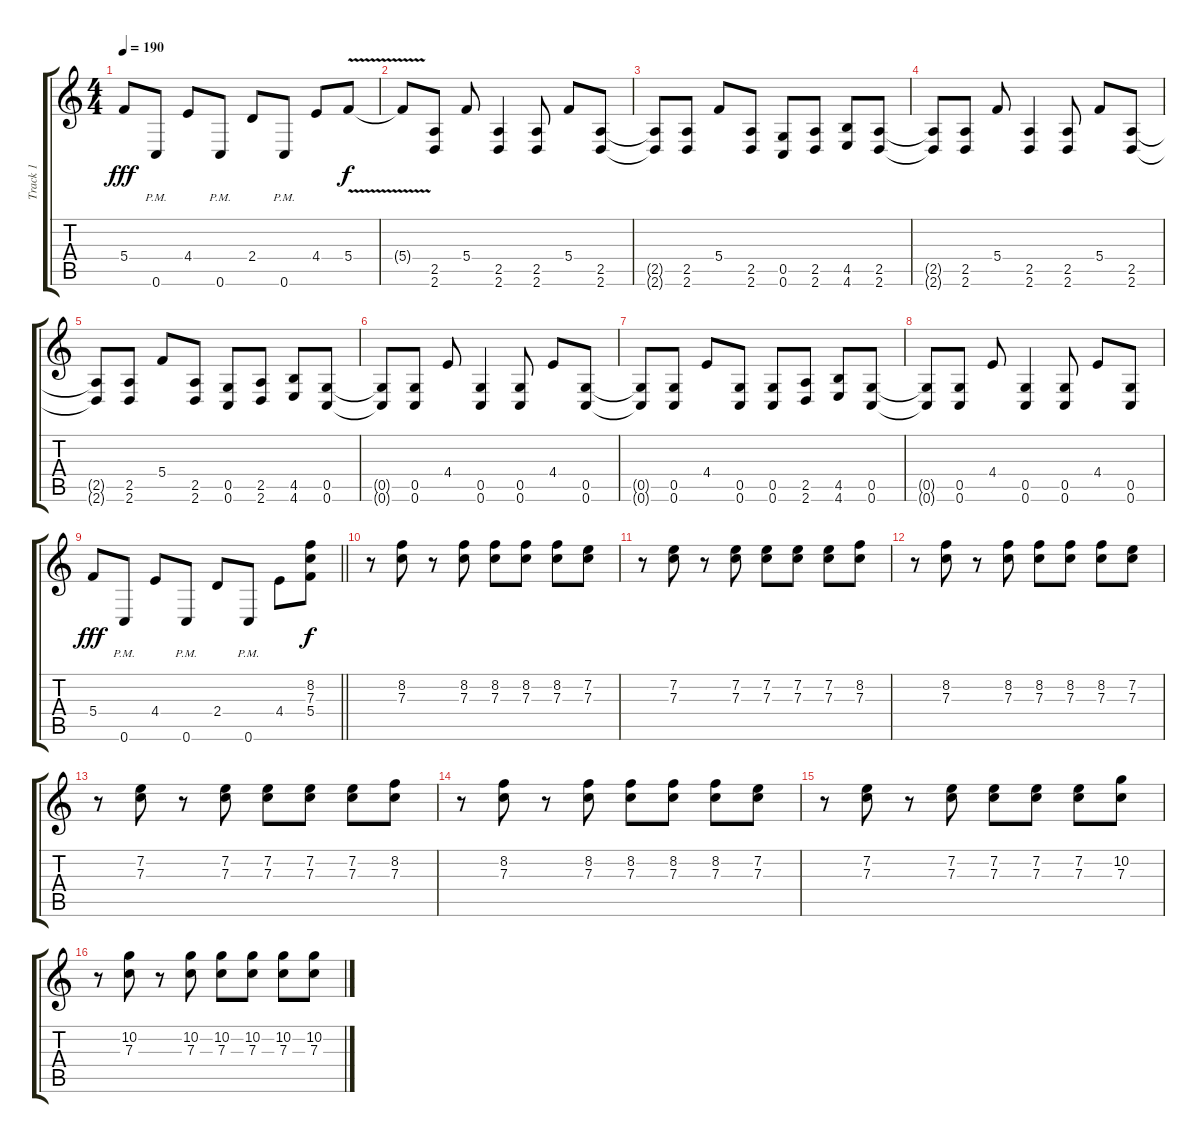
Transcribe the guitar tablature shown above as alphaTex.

\track ("Track 1" "Track 1") {instrument distortionguitar}
\staff {score tabs}
\tuning (D4 A3 F3 C3 G2 C2) {hide}
\ts (4 4)
\tempo 190
\clef g2
\ks c
5.4.8{dy fff} 0.6{pm}.8 4.4.8 0.6{pm}.8 2.4.8 0.6{pm}.8 4.4.8 5.4{v}.8{dy f} |
5.4{t}.8 (2.5 2.6).8 5.4.8 (2.5 2.6).4 (2.5 2.6).8 5.4.8 (2.5 2.6).8 |
(2.5{t} 2.6{t}).8 (2.5 2.6).8 5.4.8 (2.5 2.6).8 (0.5 0.6).8 (2.5 2.6).8 (4.5 4.6).8 (2.5 2.6).8 |
(2.5{t} 2.6{t}).8 (2.5 2.6).8 5.4.8 (2.5 2.6).4 (2.5 2.6).8 5.4.8 (2.5 2.6).8 |
(2.5{t} 2.6{t}).8 (2.5 2.6).8 5.4.8 (2.5 2.6).8 (0.5 0.6).8 (2.5 2.6).8 (4.5 4.6).8 (0.5 0.6).8 |
(0.5{t} 0.6{t}).8 (0.5 0.6).8 4.4.8 (0.5 0.6).4 (0.5 0.6).8 4.4.8 (0.5 0.6).8 |
(0.5{t} 0.6{t}).8 (0.5 0.6).8 4.4.8 (0.5 0.6).8 (0.5 0.6).8 (2.5 2.6).8 (4.5 4.6).8 (0.5 0.6).8 |
(0.5{t} 0.6{t}).8 (0.5 0.6).8 4.4.8 (0.5 0.6).4 (0.5 0.6).8 4.4.8 (0.5 0.6).8 |
\barLineRight lightlight
5.4.8{dy fff} 0.6{pm}.8 4.4.8 0.6{pm}.8 2.4.8 0.6{pm}.8 4.4.8 (8.2 7.3 5.4).8{dy f} |
r.8 (8.2 7.3).8 r.8 (8.2 7.3).8 (8.2 7.3).8 (8.2 7.3).8 (8.2 7.3).8 (7.2 7.3).8 |
r.8 (7.2 7.3).8 r.8 (7.2 7.3).8 (7.2 7.3).8 (7.2 7.3).8 (7.2 7.3).8 (8.2 7.3).8 |
r.8 (8.2 7.3).8 r.8 (8.2 7.3).8 (8.2 7.3).8 (8.2 7.3).8 (8.2 7.3).8 (7.2 7.3).8 |
r.8 (7.2 7.3).8 r.8 (7.2 7.3).8 (7.2 7.3).8 (7.2 7.3).8 (7.2 7.3).8 (8.2 7.3).8 |
r.8 (8.2 7.3).8 r.8 (8.2 7.3).8 (8.2 7.3).8 (8.2 7.3).8 (8.2 7.3).8 (7.2 7.3).8 |
r.8 (7.2 7.3).8 r.8 (7.2 7.3).8 (7.2 7.3).8 (7.2 7.3).8 (7.2 7.3).8 (10.2 7.3).8 |
r.8 (10.2 7.3).8 r.8 (10.2 7.3).8 (10.2 7.3).8 (10.2 7.3).8 (10.2 7.3).8 (10.2 7.3).8
